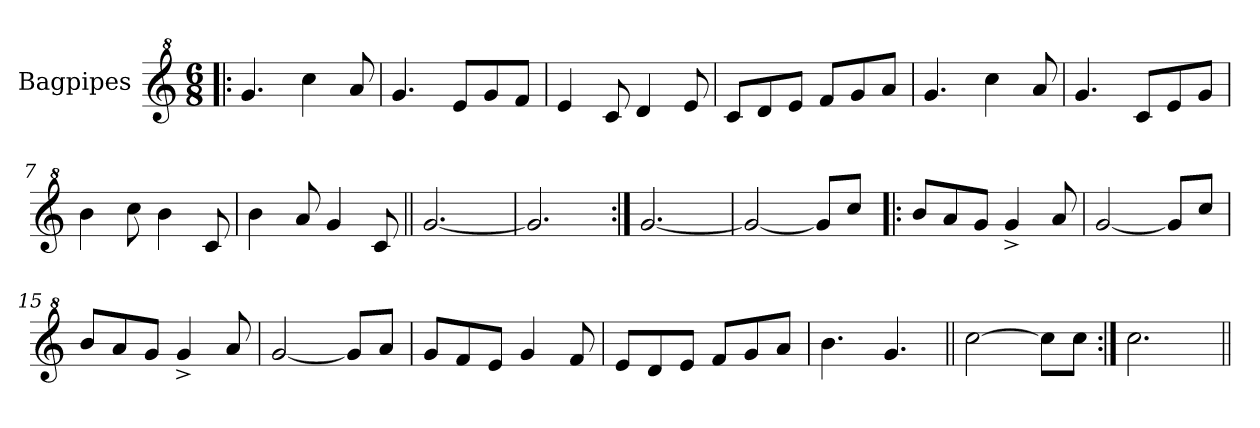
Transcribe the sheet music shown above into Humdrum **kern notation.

**kern
*part1
*staff1
*I"Bagpipes
*I'Bag
*clefG^2
*k[]
*C:
*M6/8
=1!|:
4.gg/
4ccc\
8aa/
=2
4.gg/
8ee/L
8gg/
8ff/J
=3
4ee/
8cc/
4dd/
8ee/
=4
8cc/L
8dd/
8ee/J
8ff/L
8gg/
8aa/J
=5
4.gg/
4ccc\
8aa/
=6
4.gg/
8cc/L
8ee/
8gg/J
=7
4bb\
8ccc\
4bb\
8cc/
=8
4bb\
8aa/
4gg/
8cc/
!!LO:LB:g=z
=9||
[2.gg/
=10
2.gg/]
=11:|!
[2.gg/
=12
2gg/_
8gg/L]
8ccc/J
=13!|:
8bb/L
8aa/
8gg/J
4gg^/
8aa/
=14
[2gg/
8gg/L]
8ccc/J
=15
8bb/L
8aa/
8gg/J
4gg^/
8aa/
=16
[2gg/
8gg/L]
8aa/J
=17
8gg/L
8ff/
8ee/J
4gg/
8ff/
=18
8ee/L
8dd/
8ee/J
8ff/L
8gg/
8aa/J
!!LO:LB:g=z
=19
4.bb\
4.gg/
=20||
[2ccc\
8ccc\L]
8ccc\J
=21:|!
2.ccc\
=||
*-
